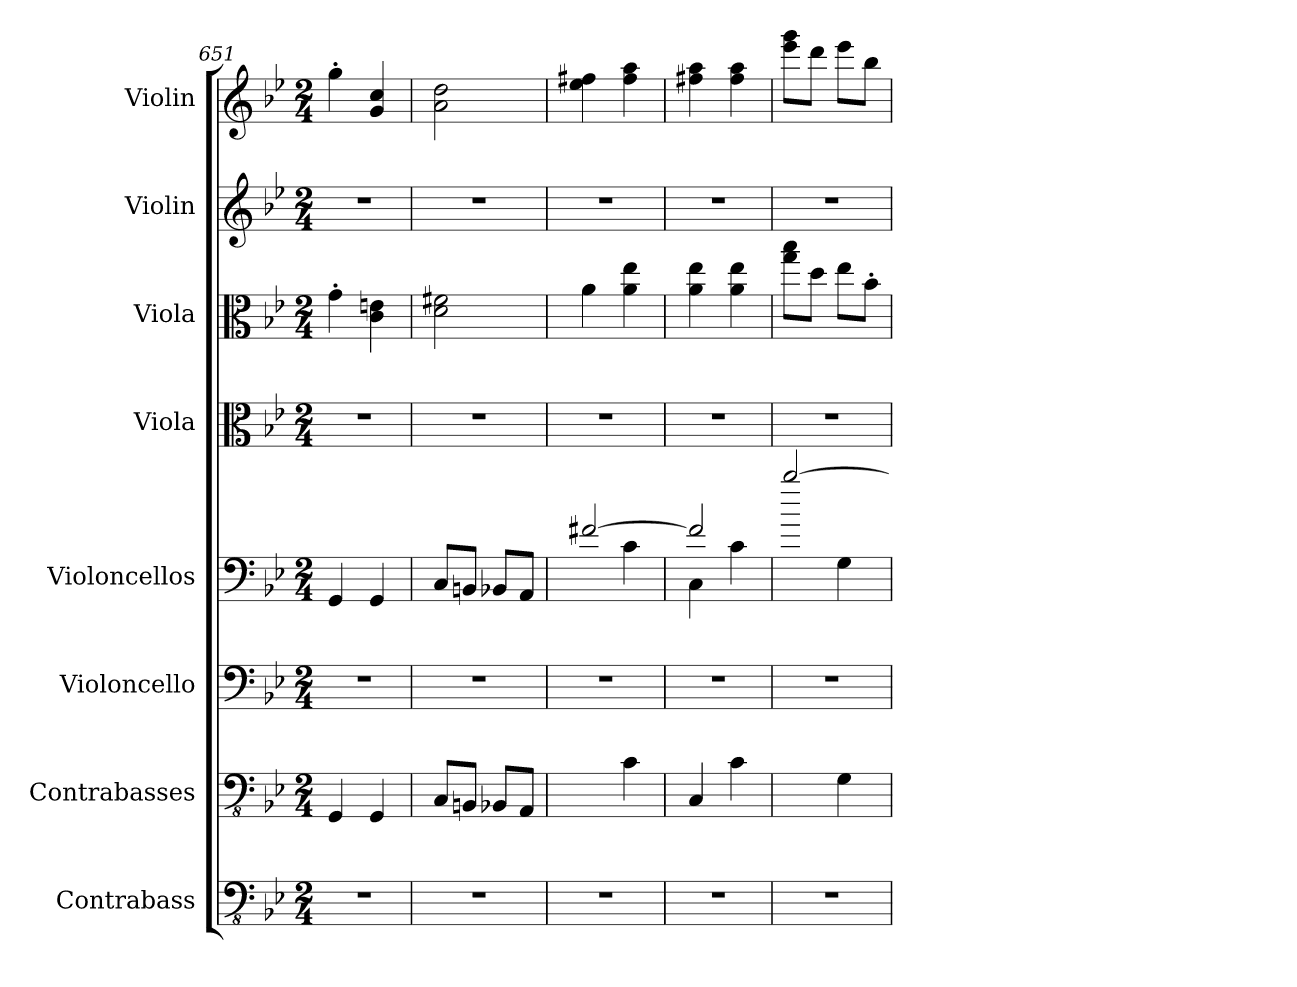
**kern	**kern	**kern	**kern	**kern	**kern	**kern	**kern
*part8	*part7	*part6	*part5	*part4	*part3	*part2	*part1
*staff8	*staff7	*staff6	*staff5	*staff4	*staff3	*staff2	*staff1
*I"Contrabass	*I"Contrabasses	*I"Violoncello	*I"Violoncellos	*I"Viola	*I"Viola	*I"Violin	*I"Violin
*I'Cb.	*I'Cbs.	*I'Vc.	*I'Vcs.	*I'Vla.	*I'Vla.	*I'Vln.	*I'Vln.
*clefFv4	*clefFv4	*clefF4	*clefF4	*clefC3	*clefC3	*clefG2	*clefG2
*ITrd7c12	*	*	*	*	*	*	*
*k[b-e-]	*k[b-e-]	*k[b-e-]	*k[b-e-]	*k[b-e-]	*k[b-e-]	*k[b-e-]	*k[b-e-]
*M2/4	*M2/4	*M2/4	*M2/4	*M2/4	*M2/4	*M2/4	*M2/4
=651	=651	=651	=651	=651	=651	=651	=651
2r	4GGG/	2r	4GG/	2r	4g'\	2r	4gg'\
.	4GGG/	.	4GG/	.	4c\ 4en\	.	4g/ 4cc/
=652	=652	=652	=652	=652	=652	=652	=652
2r	8CC/L	2r	8C/L	2r	2d\ 2f#X\	2r	2a\ 2dd\
.	8BBBn/J	.	8BBn/J	.	.	.	.
.	8BBB-X/L	.	8BB-X/L	.	.	.	.
.	8AAA/J	.	8AA/J	.	.	.	.
=653	=653	=653	=653	=653	=653	=653	=653
*	*	*	*^	*	*	*	*
2r	4ryy	2r	[2f#X/	4ryy	2r	4a\	2r	4ee-\ 4ff#X\
.	4C\	.	.	4c\	.	4a\ 4ee-\	.	4ff#\ 4aa\
=654	=654	=654	=654	=654	=654	=654	=654	=654
2r	4CC/	2r	2f#/]	4C\	2r	4a\ 4ee-\	2r	4ff#X\ 4aa\
.	4C\	.	.	4c\	.	4a\ 4ee-\	.	4ff#\ 4aa\
!!LO:PB:g=z
=655	=655	=655	=655	=655	=655	=655	=655	=655
2r	4ryy	2r	[2bb-/	4ryy	2r	8gg\ 8bb-\L	2r	8eee-\ 8ggg\L
.	.	.	.	.	.	8dd\J	.	8ddd\J
.	4GG\	.	.	4G\	.	8ee-\L	.	8eee-\L
.	.	.	.	.	.	8b-'\J	.	8bb-\J
*	*	*	*v	*v	*	*	*	*
=	=	=	=	=	=	=	=
*-	*-	*-	*-	*-	*-	*-	*-
